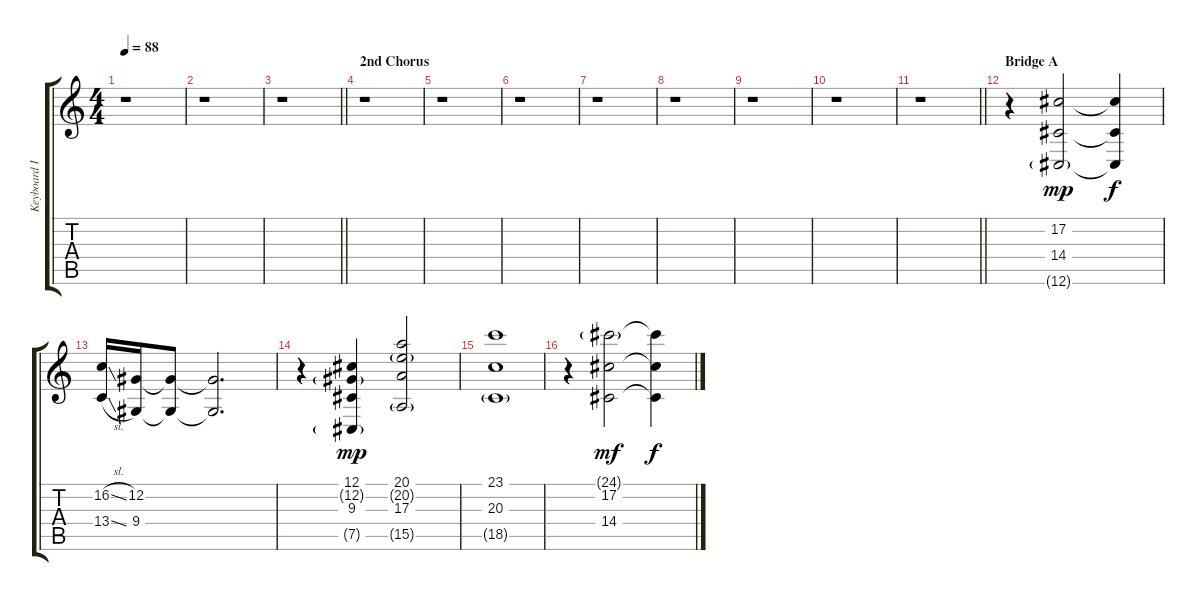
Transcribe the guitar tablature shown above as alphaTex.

\track ("Keyboard II" "Keyboard I") {instrument frenchhorn}
\staff {score tabs}
\tuning (Db4 Ab3 E3 B2 Gb2 Db2) {hide}
\ts (4 4)
\tempo 88
\clef g2
\ks c
r.1{dy mp} |
r.1 |
\barLineRight lightlight
r.1 |
\section ("" "2nd Chorus")
r.1 |
r.1 |
r.1 |
r.1 |
r.1 |
r.1 |
r.1 |
\barLineRight lightlight
r.1 |
\section ("" "Bridge A")
r.4 (17.2 14.4 12.6{g}).2 (17.2{t} 14.4{t} 12.6{t}).4{dy f} |
(16.2{sl} 13.4{sl}).16 (12.2 9.4).16 (12.2{t} 9.4{t}).8 (12.2{t} 9.4{t}).2{d} |
r.4 (12.1 12.2{g} 9.3 7.5{g}).4{dy mp} (20.1 20.2{g} 17.3 15.5{g}).2 |
(23.1 20.3 18.5{g}).1 |
r.4 (24.1{g} 17.2 14.4).2{dy mf} (24.1{t} 17.2{t} 14.4{t}).4{dy f}
